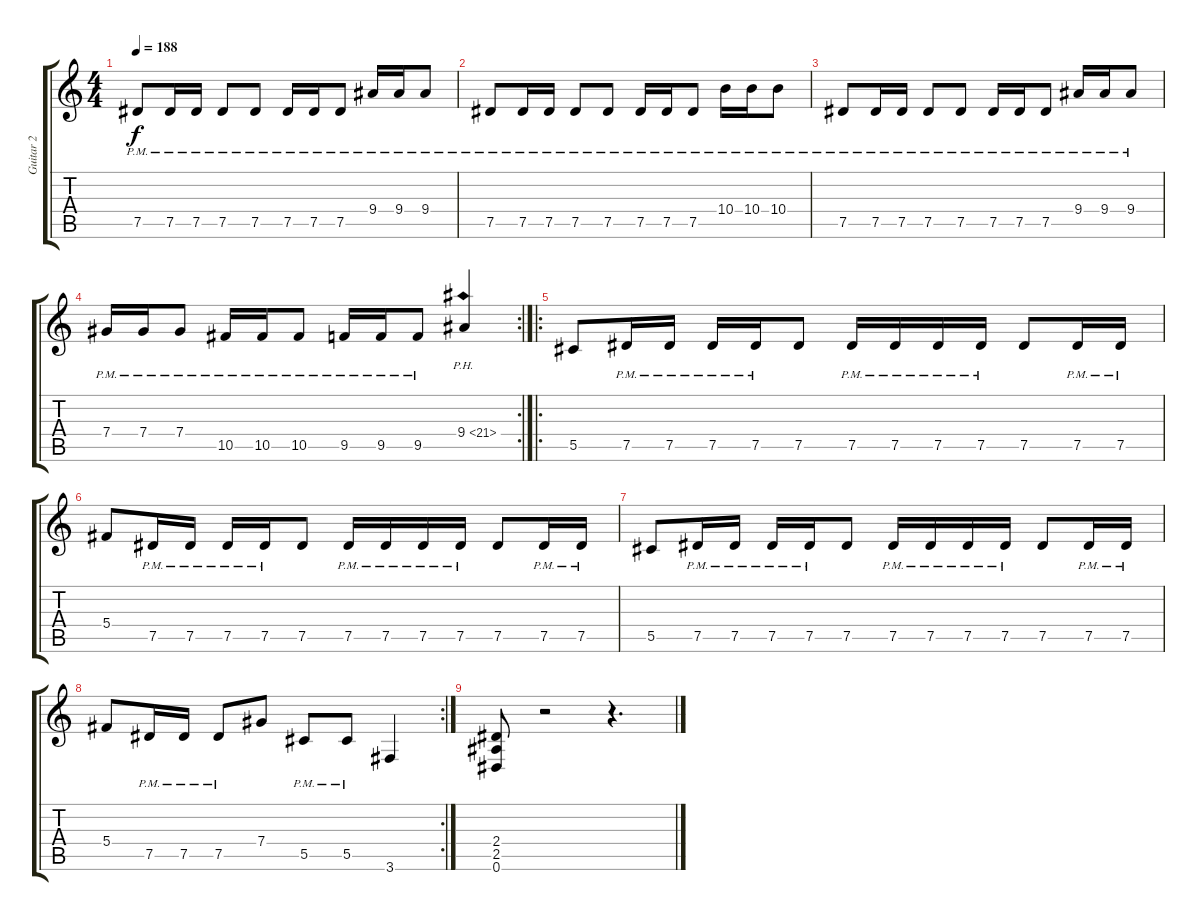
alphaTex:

\track ("Guitar 2" "Guitar 2") {instrument distortionguitar}
\staff {score tabs}
\tuning (Eb4 Bb3 Gb3 Db3 Ab2 Eb2) {hide}
\ts (4 4)
\tempo 188
\clef g2
\ks c
7.5{pm}.8{dy f} 7.5{pm}.16 7.5{pm}.16 7.5{pm}.8 7.5{pm}.8 7.5{pm}.16 7.5{pm}.16 7.5{pm}.8 9.4{pm}.16 9.4{pm}.16 9.4{pm}.8 |
7.5{pm}.8 7.5{pm}.16 7.5{pm}.16 7.5{pm}.8 7.5{pm}.8 7.5{pm}.16 7.5{pm}.16 7.5{pm}.8 10.4{pm}.16 10.4{pm}.16 10.4{pm}.8 |
7.5{pm}.8 7.5{pm}.16 7.5{pm}.16 7.5{pm}.8 7.5{pm}.8 7.5{pm}.16 7.5{pm}.16 7.5{pm}.8 9.4{pm}.16 9.4{pm}.16 9.4{pm}.8 |
\rc 2
7.4{pm}.16 7.4{pm}.16 7.4{pm}.8 10.5{pm}.16 10.5{pm}.16 10.5{pm}.8 9.5{pm}.16 9.5{pm}.16 9.5{pm}.8 9.4{ph 12}.4 |
\ro
5.5.8 7.5{pm}.16 7.5{pm}.16 7.5{pm}.16 7.5{pm}.16 7.5.8 7.5{pm}.16 7.5{pm}.16 7.5{pm}.16 7.5{pm}.16 7.5.8 7.5{pm}.16 7.5{pm}.16 |
5.4.8 7.5{pm}.16 7.5{pm}.16 7.5{pm}.16 7.5{pm}.16 7.5.8 7.5{pm}.16 7.5{pm}.16 7.5{pm}.16 7.5{pm}.16 7.5.8 7.5{pm}.16 7.5{pm}.16 |
5.5.8 7.5{pm}.16 7.5{pm}.16 7.5{pm}.16 7.5{pm}.16 7.5.8 7.5{pm}.16 7.5{pm}.16 7.5{pm}.16 7.5{pm}.16 7.5.8 7.5{pm}.16 7.5{pm}.16 |
\rc 2
5.4.8 7.5{pm}.16 7.5{pm}.16 7.5{pm}.8 7.4.8 5.5{pm}.8 5.5{pm}.8 3.6.4 |
(2.4 2.5 0.6).8 r.2 r.4{d}
